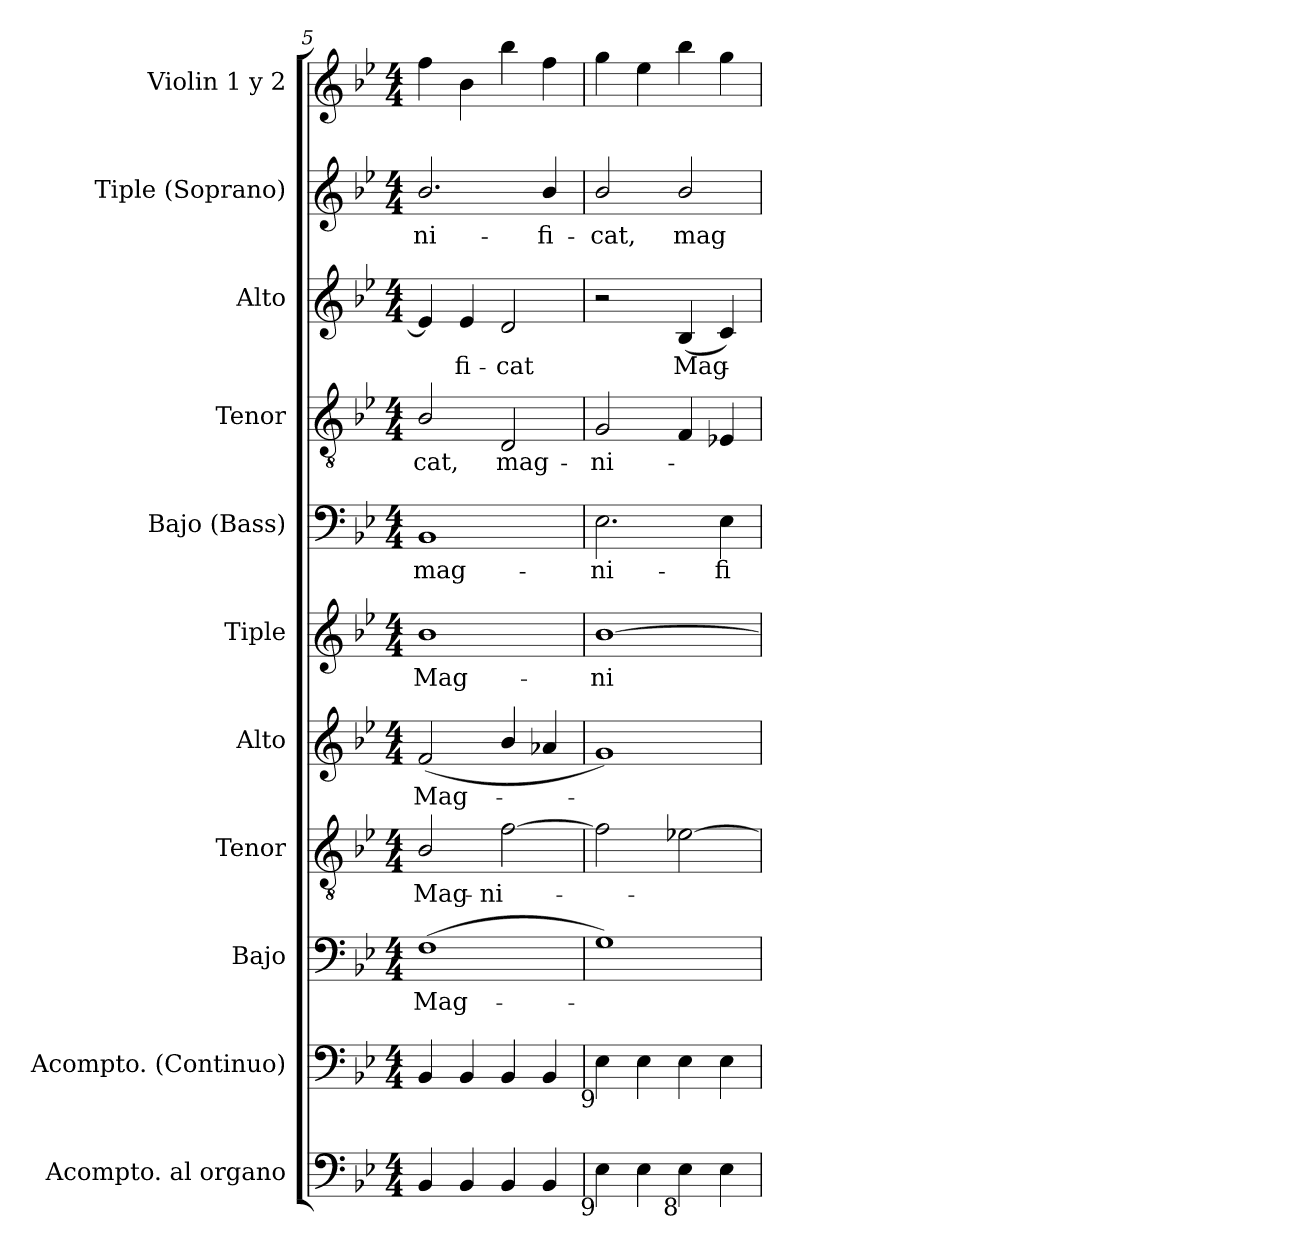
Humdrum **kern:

**kern	**kern	**kern	**text	**kern	**text	**kern	**text	**kern	**text	**kern	**text	**kern	**text	**kern	**text	**kern	**text	**kern
*part11	*part10	*part9	*part9	*part8	*part8	*part7	*part7	*part6	*part6	*part5	*part5	*part4	*part4	*part3	*part3	*part2	*part2	*part1
*staff11	*staff10	*staff9	*staff9	*staff8	*staff8	*staff7	*staff7	*staff6	*staff6	*staff5	*staff5	*staff4	*staff4	*staff3	*staff3	*staff2	*staff2	*staff1
*I"Acompto. al organo	*I"Acompto. (Continuo)	*I"Bajo	*	*I"Tenor	*	*I"Alto	*	*I"Tiple	*	*I"Bajo (Bass)	*	*I"Tenor	*	*I"Alto	*	*I"Tiple (Soprano)	*	*I"Violin  1 y 2
*I'Org.	*I'Cont.	*I'B.	*	*I'T.	*	*I'A.	*	*	*	*I'B.	*	*I'T.	*	*I'A.	*	*I'S.	*	*
*clefF4	*clefF4	*clefF4	*	*clefGv2	*	*clefG2	*	*clefG2	*	*clefF4	*	*clefGv2	*	*clefG2	*	*clefG2	*	*clefG2
*	*	*	*	*ITrd7c12	*	*	*	*	*	*	*	*ITrd7c12	*	*	*	*	*	*
*k[b-e-]	*k[b-e-]	*k[b-e-]	*	*k[b-e-]	*	*k[b-e-]	*	*k[b-e-]	*	*k[b-e-]	*	*k[b-e-]	*	*k[b-e-]	*	*k[b-e-]	*	*k[b-e-]
*B-:	*B-:	*B-:	*	*B-:	*	*B-:	*	*B-:	*	*B-:	*	*B-:	*	*B-:	*	*B-:	*	*B-:
*M4/4	*M4/4	*M4/4	*	*M4/4	*	*M4/4	*	*M4/4	*	*M4/4	*	*M4/4	*	*M4/4	*	*M4/4	*	*M4/4
=5	=5	=5	=5	=5	=5	=5	=5	=5	=5	=5	=5	=5	=5	=5	=5	=5	=5	=5
!	!	!	!LO:LY:b:color=#000000	!	!	!	!	!	!	!	!	!	!	!	!	!	!	!
!	!	!	!	!	!LO:LY:b:color=#000000	!	!	!	!	!	!	!	!	!	!	!	!	!
!	!	!	!	!	!	!	!LO:LY:b:color=#000000	!	!	!	!	!	!	!	!	!	!	!
!	!	!	!	!	!	!	!	!	!LO:LY:b:color=#000000	!	!	!	!	!	!	!	!	!
!	!	!	!	!	!	!	!	!	!	!	!LO:LY:b:color=#000000	!	!	!	!	!	!	!
!	!	!	!	!	!	!	!	!	!	!	!	!	!LO:LY:b:color=#000000	!	!	!	!	!
!	!	!	!	!	!	!	!	!	!	!	!	!	!	!	!	!	!LO:LY:b:color=#000000	!
4BB-i/	4BB-i/	(1Fi	Mag-	2BB-i/	Mag-	(2fi/	Mag-	1b-i	Mag-	1BB-i	mag-	2BB-i/	-cat,	4e-i/]	.	2.b-i/	-ni-	4ffi\
!	!	!	!	!	!	!	!	!	!	!	!	!	!	!	!LO:LY:b:color=#000000	!	!	!
4BB-i/	4BB-i/	.	.	.	.	.	.	.	.	.	.	.	.	4e-i/	-fi-	.	.	4b-i\
!	!	!	!	!	!LO:LY:b:color=#000000	!	!	!	!	!	!	!	!	!	!	!	!	!
!	!	!	!	!	!	!	!	!	!	!	!	!	!LO:LY:b:color=#000000	!	!	!	!	!
!	!	!	!	!	!	!	!	!	!	!	!	!	!	!	!LO:LY:b:color=#000000	!	!	!
4BB-i/	4BB-i/	.	.	[2Fi\	-ni-	4b-i/	.	.	.	.	.	2DDi/	mag-	2di/	-cat	.	.	4bb-i\
!	!	!	!	!	!	!	!	!	!	!	!	!	!	!	!	!	!LO:LY:b:color=#000000	!
4BB-i/	4BB-i/	.	.	.	.	4a-Xi/	.	.	.	.	.	.	.	.	.	4b-i/	-fi-	4ffi\
=6	=6	=6	=6	=6	=6	=6	=6	=6	=6	=6	=6	=6	=6	=6	=6	=6	=6	=6
!	!	!	!	!	!	!	!	!	!LO:LY:b:color=#000000	!	!	!	!	!	!	!	!	!
!	!	!	!	!	!	!	!	!	!	!	!LO:LY:b:color=#000000	!	!	!	!	!	!	!
!	!	!	!	!	!	!	!	!	!	!	!	!	!LO:LY:b:color=#000000	!	!	!	!	!
!	!LO:TX:b:rj:t=9	!	!	!	!	!	!	!	!	!	!	!	!	!	!	!	!	!
!LO:TX:b:rj:t=9	!	!	!	!	!	!	!	!	!	!	!	!	!	!	!	!	!	!
!	!	!	!	!	!	!	!	!	!	!	!	!	!	!	!	!	!LO:LY:b:color=#000000	!
4E-i\	4E-i\	1Gi)	.	2Fi\]	.	1gi)	.	[1b-i	-ni-	2.E-i\	-ni-	2GGi/	-ni-	2r	.	2b-i/	-cat,	4ggi\
4E-i\	4E-i\	.	.	.	.	.	.	.	.	.	.	.	.	.	.	.	.	4ee-i\
!	!	!	!	!	!	!	!	!	!	!	!	!	!	!	!LO:LY:b:color=#000000	!	!	!
!LO:TX:b:rj:t=8	!	!	!	!	!	!	!	!	!	!	!	!	!	!	!	!	!	!
!	!	!	!	!	!	!	!	!	!	!	!	!	!	!	!	!	!LO:LY:b:color=#000000	!
4E-i\	4E-i\	.	.	[2E-Xi\	.	.	.	.	.	.	.	4FFi/	.	(4B-i/	Mag-	2b-i/	mag-	4bb-i\
!	!	!	!	!	!	!	!	!	!	!	!LO:LY:b:color=#000000	!	!	!	!	!	!	!
4E-i\	4E-i\	.	.	.	.	.	.	.	.	4E-i\	-fi-	4EE-Xi/	.	4ci/)	.	.	.	4ggi\
=	=	=	=	=	=	=	=	=	=	=	=	=	=	=	=	=	=	=
*-	*-	*-	*-	*-	*-	*-	*-	*-	*-	*-	*-	*-	*-	*-	*-	*-	*-	*-
